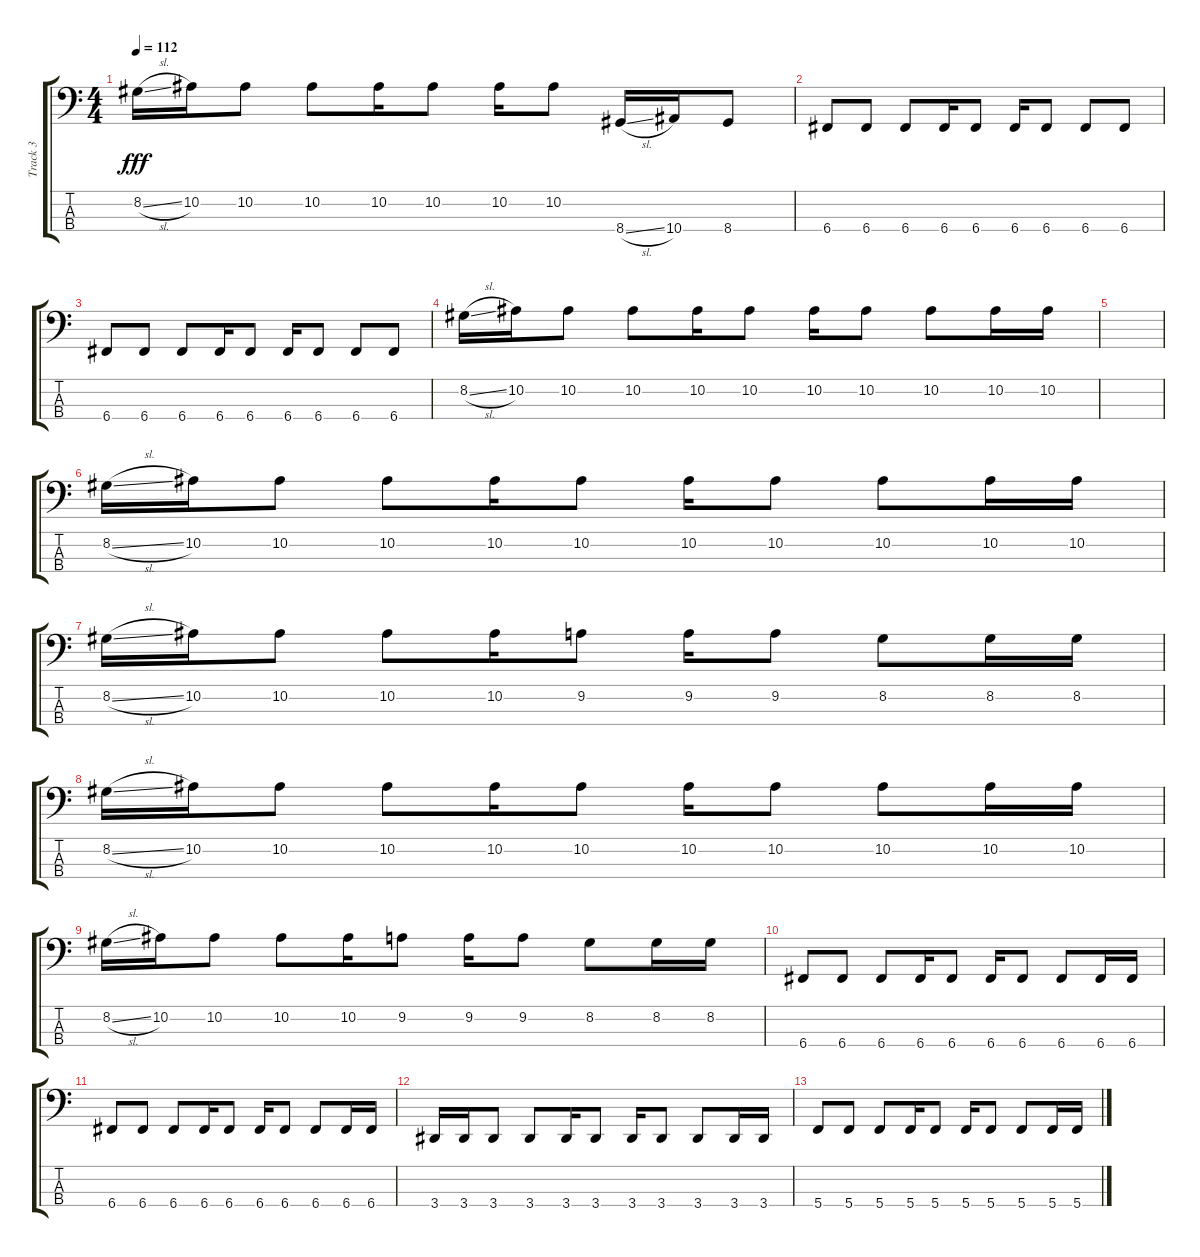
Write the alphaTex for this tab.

\track ("Track 3" "Track 3") {instrument electricbassfinger}
\staff {score tabs}
\tuning (F2 C2 G1 C1) {hide}
\ts (4 4)
\tempo 112
\clef f4
\ks c
8.2{sl}.16{dy fff} 10.2.16 10.2.8 10.2.8 10.2.16 10.2.8 10.2.16 10.2.8 8.4{sl}.16 10.4.16 8.4.8 |
6.4.8 6.4.8 6.4.8 6.4.16 6.4.8 6.4.16 6.4.8 6.4.8 6.4.8 |
6.4.8 6.4.8 6.4.8 6.4.16 6.4.8 6.4.16 6.4.8 6.4.8 6.4.8 |
8.2{sl}.16 10.2.16 10.2.8 10.2.8 10.2.16 10.2.8 10.2.16 10.2.8 10.2.8 10.2.16 10.2.16 |
|
8.2{sl}.16 10.2.16 10.2.8 10.2.8 10.2.16 10.2.8 10.2.16 10.2.8 10.2.8 10.2.16 10.2.16 |
8.2{sl}.16 10.2.16 10.2.8 10.2.8 10.2.16 9.2.8 9.2.16 9.2.8 8.2.8 8.2.16 8.2.16 |
8.2{sl}.16 10.2.16 10.2.8 10.2.8 10.2.16 10.2.8 10.2.16 10.2.8 10.2.8 10.2.16 10.2.16 |
8.2{sl}.16 10.2.16 10.2.8 10.2.8 10.2.16 9.2.8 9.2.16 9.2.8 8.2.8 8.2.16 8.2.16 |
6.4.8 6.4.8 6.4.8 6.4.16 6.4.8 6.4.16 6.4.8 6.4.8 6.4.16 6.4.16 |
6.4.8 6.4.8 6.4.8 6.4.16 6.4.8 6.4.16 6.4.8 6.4.8 6.4.16 6.4.16 |
3.4.16 3.4.16 3.4.8 3.4.8 3.4.16 3.4.8 3.4.16 3.4.8 3.4.8 3.4.16 3.4.16 |
5.4.8 5.4.8 5.4.8 5.4.16 5.4.8 5.4.16 5.4.8 5.4.8 5.4.16 5.4.16
